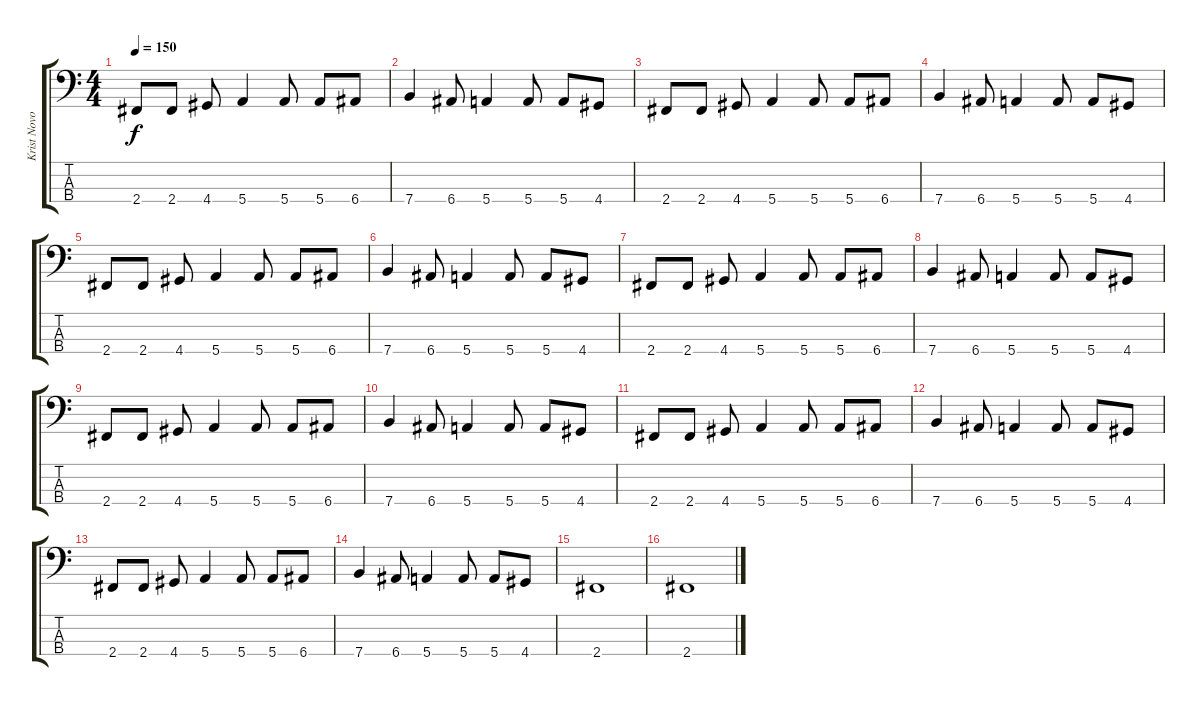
\track ("Krist Novoselic" "Krist Novo") {instrument electricbasspick}
\staff {score tabs}
\tuning (G2 D2 A1 E1) {hide}
\ts (4 4)
\tempo 150
\clef f4
\ks c
2.4.8{dy f} 2.4.8 4.4.8 5.4.4 5.4.8 5.4.8 6.4.8 |
7.4.4 6.4.8 5.4.4 5.4.8 5.4.8 4.4.8 |
2.4.8 2.4.8 4.4.8 5.4.4 5.4.8 5.4.8 6.4.8 |
7.4.4 6.4.8 5.4.4 5.4.8 5.4.8 4.4.8 |
2.4.8 2.4.8 4.4.8 5.4.4 5.4.8 5.4.8 6.4.8 |
7.4.4 6.4.8 5.4.4 5.4.8 5.4.8 4.4.8 |
2.4.8 2.4.8 4.4.8 5.4.4 5.4.8 5.4.8 6.4.8 |
7.4.4 6.4.8 5.4.4 5.4.8 5.4.8 4.4.8 |
2.4.8 2.4.8 4.4.8 5.4.4 5.4.8 5.4.8 6.4.8 |
7.4.4 6.4.8 5.4.4 5.4.8 5.4.8 4.4.8 |
2.4.8 2.4.8 4.4.8 5.4.4 5.4.8 5.4.8 6.4.8 |
7.4.4 6.4.8 5.4.4 5.4.8 5.4.8 4.4.8 |
2.4.8 2.4.8 4.4.8 5.4.4 5.4.8 5.4.8 6.4.8 |
7.4.4 6.4.8 5.4.4 5.4.8 5.4.8 4.4.8 |
2.4.1 |
2.4.1
